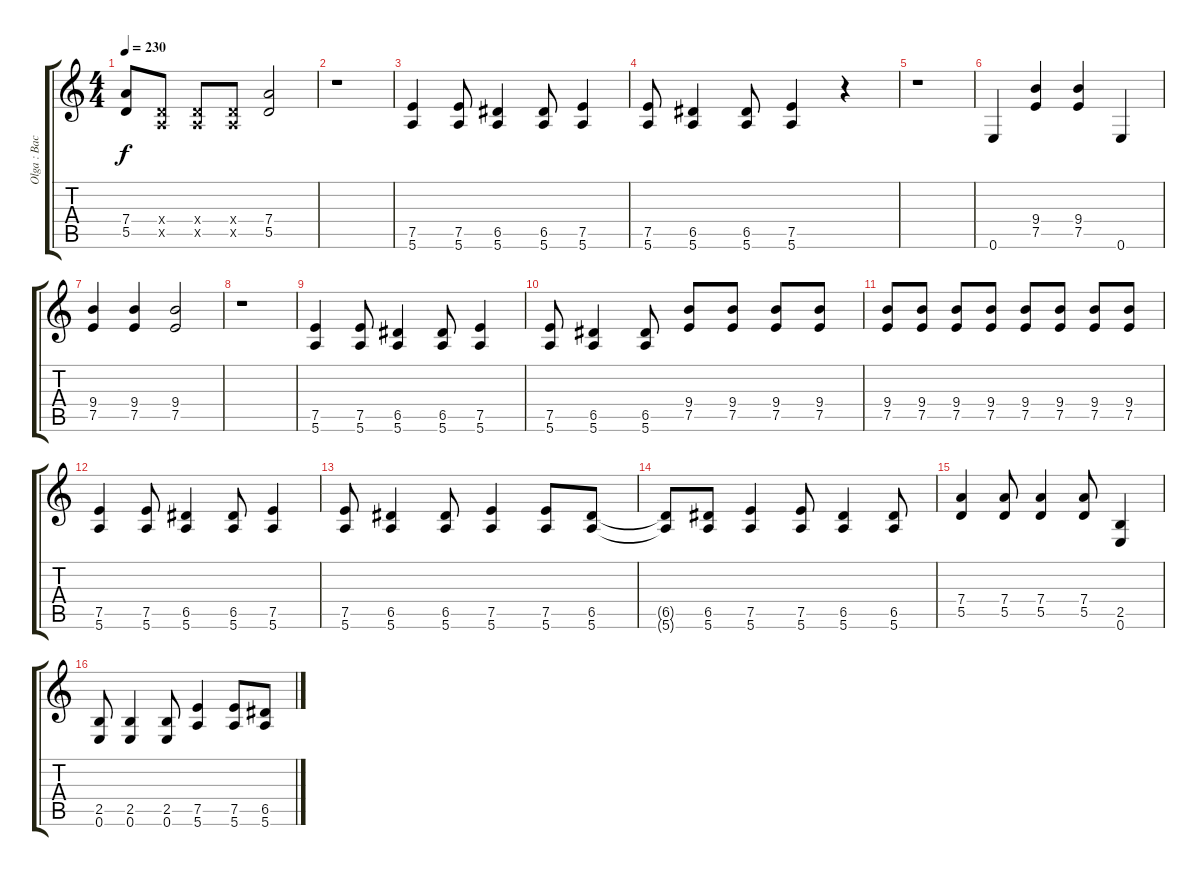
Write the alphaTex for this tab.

\track ("Olga : Backup Guitar" "Olga : Bac") {instrument overdrivenguitar}
\staff {score tabs}
\tuning (E4 B3 G3 D3 A2 E2) {hide}
\ts (4 4)
\tempo 230
\clef g2
\ks c
(7.4{t} 5.5{t}).8{dy f} (0.4{x} 0.5{x}).8 (0.4{x} 0.5{x}).8 (0.4{x} 0.5{x}).8 (7.4 5.5).2 |
r.1 |
(7.5 5.6).4{instrument electricguitarmuted} (7.5 5.6).8 (6.5 5.6).4 (6.5 5.6).8 (7.5 5.6).4 |
(7.5 5.6).8 (6.5 5.6).4 (6.5 5.6).8 (7.5 5.6).4{instrument overdrivenguitar} r.4 |
r.1 |
0.6.4 (9.4 7.5).4 (9.4 7.5).4 0.6.4 |
(9.4 7.5).4 (9.4 7.5).4 (9.4 7.5).2 |
r.1 |
(7.5 5.6).4{instrument electricguitarmuted} (7.5 5.6).8 (6.5 5.6).4 (6.5 5.6).8 (7.5 5.6).4 |
(7.5 5.6).8 (6.5 5.6).4 (6.5 5.6).8 (9.4 7.5).8{instrument overdrivenguitar} (9.4 7.5).8 (9.4 7.5).8 (9.4 7.5).8 |
(9.4 7.5).8 (9.4 7.5).8 (9.4 7.5).8 (9.4 7.5).8 (9.4 7.5).8 (9.4 7.5).8 (9.4 7.5).8 (9.4 7.5).8 |
(7.5 5.6).4{instrument electricguitarmuted} (7.5 5.6).8 (6.5 5.6).4 (6.5 5.6).8 (7.5 5.6).4 |
(7.5 5.6).8 (6.5 5.6).4 (6.5 5.6).8 (7.5 5.6).4 (7.5 5.6).8 (6.5 5.6).8 |
(6.5{t} 5.6{t}).8 (6.5 5.6).8 (7.5 5.6).4 (7.5 5.6).8 (6.5 5.6).4 (6.5 5.6).8 |
(7.4 5.5).4{instrument electricguitarmuted} (7.4 5.5).8 (7.4 5.5).4 (7.4 5.5).8 (2.5 0.6).4 |
(2.5 0.6).8 (2.5 0.6).4 (2.5 0.6).8 (7.5 5.6).4 (7.5 5.6).8 (6.5 5.6).8
